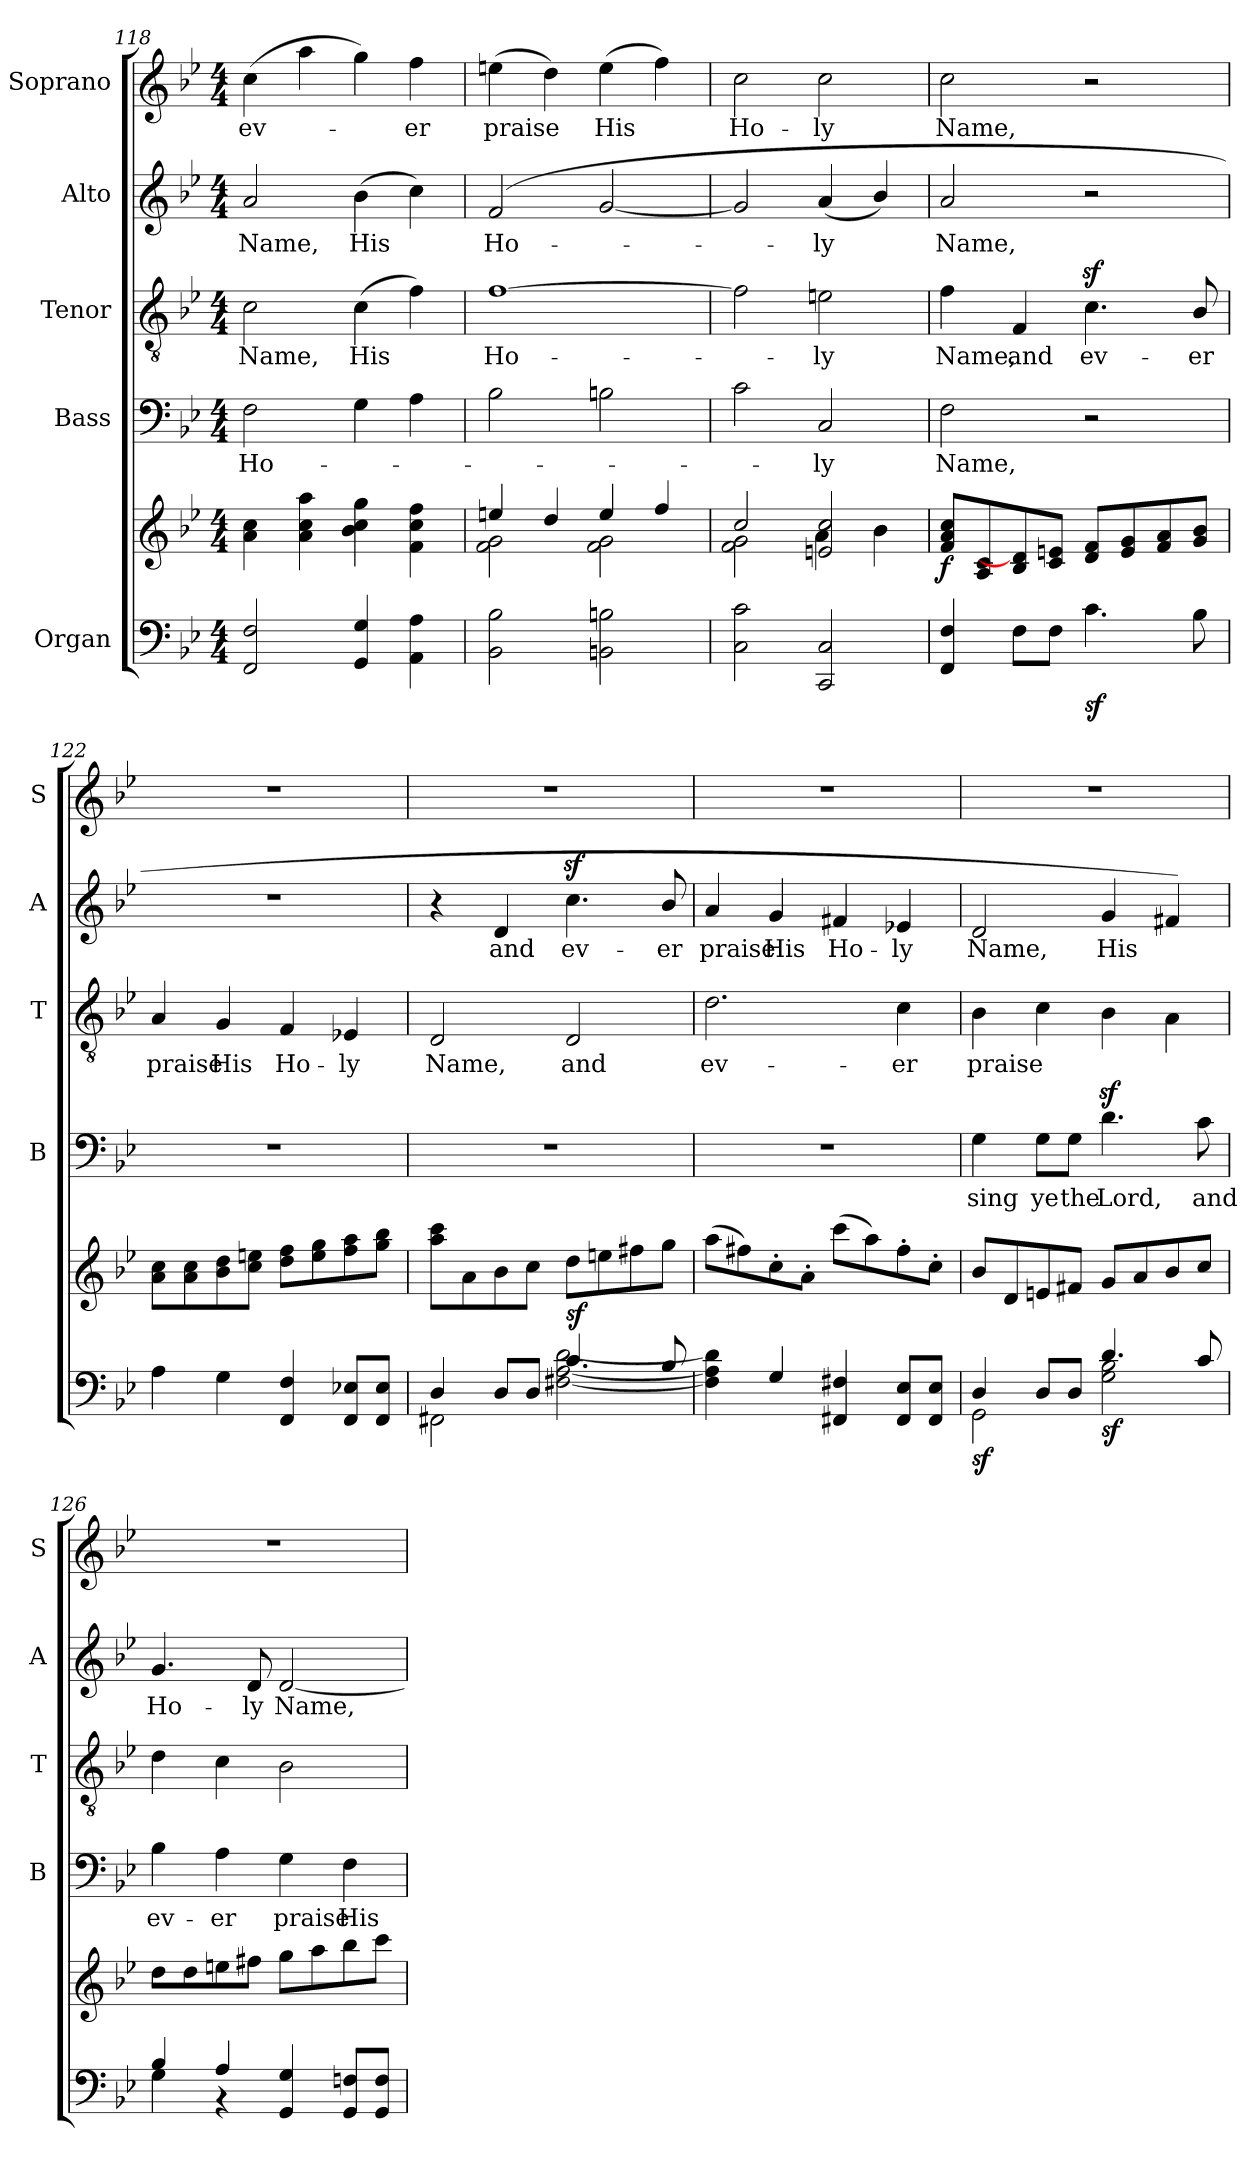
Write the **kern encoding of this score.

**kern	**kern	**dynam	**kern	**text	**kern	**text	**kern	**text	**kern	**text
*part5	*part5	*part5	*part4	*part4	*part3	*part3	*part2	*part2	*part1	*part1
*staff6	*staff5	*staff5/6	*staff4	*staff4	*staff3	*staff3	*staff2	*staff2	*staff1	*staff1
*I"Organ	*	*	*I"Bass	*	*I"Tenor	*	*I"Alto	*	*I"Soprano	*
*	*	*	*I'B	*	*I'T	*	*I'A	*	*I'S	*
*clefF4	*clefG2	*	*clefF4	*	*clefGv2	*	*clefG2	*	*clefG2	*
*k[b-e-]	*k[b-e-]	*	*k[b-e-]	*	*k[b-e-]	*	*k[b-e-]	*	*k[b-e-]	*
*B-:	*B-:	*	*B-:	*	*B-:	*	*B-:	*	*B-:	*
*M4/4	*M4/4	*	*M4/4	*	*M4/4	*	*M4/4	*	*M4/4	*
=118	=118	=118	=118	=118	=118	=118	=118	=118	=118	=118
*	*^	*	*	*	*	*	*	*	*	*
!	!	!	!	!	!LO:LY:b	!	!LO:LY:b	!	!LO:LY:b	!	!LO:LY:b
2FF/ 2F/	4a\ 4cc\	2ryy	.	2F\	Ho-	2c\	Name,	2a/	Name,	(>4cc\	ev-
.	4a\ 4cc\ 4aa\	.	.	.	.	.	.	.	.	4aa\	.
!	!	!	!	!	!	!	!LO:LY:b	!	!LO:LY:b	!	!
4GG/ 4G/	4b-\ 4cc\ 4gg\	2ryy	.	4G\	.	(>4c\	His	(>4b-\	His	4gg\)	.
!	!	!	!	!	!	!	!	!	!	!	!LO:LY:b
4AA\ 4A\	4f\ 4cc\ 4ff\	.	.	4A\	.	4f\)	.	4cc\)	.	4ff\	er
=119	=119	=119	=119	=119	=119	=119	=119	=119	=119	=119	=119
!	!	!	!	!	!	!	!LO:LY:b	!	!LO:LY:b	!	!LO:LY:b
2BB-\ 2B-\	4een/	2f\ 2g\	.	2B-\	.	[1f	Ho-	(<2f/	Ho-	(>4een\	praise
.	4dd/	.	.	.	.	.	.	.	.	4dd\)	.
!	!	!	!	!	!	!	!	!	!	!	!LO:LY:b
2BBn\ 2Bn\	4ee/	2f\ 2g\	.	2Bn\	.	.	.	[2g/	.	(>4ee\	His
.	4ff/	.	.	.	.	.	.	.	.	4ff\)	.
!!LO:PB:g=z
=120	=120	=120	=120	=120	=120	=120	=120	=120	=120	=120	=120
*^	*	*	*	*	*	*	*	*	*	*	*
!	!	!	!	!	!	!	!	!	!	!	!	!LO:LY:b
2C\ 2c\	1ryy	2cc/	2f\ 2g\	.	2c\	.	2f\]	.	2g/]	.	2cc\	Ho-
!	!	!	!	!	!	!LO:LY:b	!	!LO:LY:b	!	!LO:LY:b	!	!LO:LY:b
2CC/ 2C/	.	2en/ 2cc/	4a\	.	2C/	ly	2en\	ly	(<4a/	ly	2cc\	-ly
.	.	.	4b-\	.	.	.	.	.	4b-/)	.	.	.
=121	=121	=121	=121	=121	=121	=121	=121	=121	=121	=121	=121	=121
!	!	!	!	!LO:DY:b	!	!LO:LY:b	!	!LO:LY:b	!	!LO:LY:b	!	!LO:LY:b
4FF/ 4F/	1ryy	8f/ 8a/ 8cc/L	1ryy	f	2F\	Name,	4f\	Name,	2a/	Name,	2cc\	Name,
.	.	8A/ 8c/	.	.	.	.	.	.	.	.	.	.
!	!	!	!	!	!	!	!	!LO:LY:b	!	!	!	!
8F\L	.	8B-/ 8d/]	.	.	.	.	4F/	and	.	.	.	.
8F\J	.	8c/ 8en/J	.	.	.	.	.	.	.	.	.	.
!	!	!	!	!LO:DY:b=2	!	!	!	!LO:LY:b	!	!	!	!
4.c\	.	8d/ 8f/L	.	sf	2r	.	4.cz<\	ev-	2r	.	2r	.
.	.	8e/ 8g/	.	.	.	.	.	.	.	.	.	.
.	.	8f/ 8a/	.	.	.	.	.	.	.	.	.	.
!	!	!	!	!	!	!	!	!LO:LY:b	!	!	!	!
8B-\	.	8g/ 8b-/J	.	.	.	.	8B-/	-er	.	.	.	.
=122	=122	=122	=122	=122	=122	=122	=122	=122	=122	=122	=122	=122
!	!	!	!	!	!	!	!	!LO:LY:b	!	!	!	!
4A\	2ryy	8a\ 8cc\L	1ryy	.	1r	.	4A/	praise	1r	.	1r	.
.	.	8a\ 8cc\	.	.	.	.	.	.	.	.	.	.
!	!	!	!	!	!	!	!	!LO:LY:b	!	!	!	!
4G\	.	8b-\ 8dd\	.	.	.	.	4G/	His	.	.	.	.
.	.	8cc\ 8een\J	.	.	.	.	.	.	.	.	.	.
!	!	!	!	!	!	!	!	!LO:LY:b	!	!	!	!
4FF/ 4F/	2ryy	8dd\ 8ff\L	.	.	.	.	4F/	Ho-	.	.	.	.
.	.	8ee\ 8gg\	.	.	.	.	.	.	.	.	.	.
!	!	!	!	!	!	!	!	!LO:LY:b	!	!	!	!
8FF/ 8E-X/L	.	8ff\ 8aa\	.	.	.	.	4E-X/	-ly	.	.	.	.
8FF/ 8E-/J	.	8gg\ 8bb-\J	.	.	.	.	.	.	.	.	.	.
=123	=123	=123	=123	=123	=123	=123	=123	=123	=123	=123	=123	=123
!	!	!	!	!	!	!	!	!LO:LY:b	!	!	!	!
4D/	2FF#X\	8aa\ 8ccc\L	1ryy	.	1r	.	2D/	Name,	4r	.	1r	.
.	.	8a\	.	.	.	.	.	.	.	.	.	.
!	!	!	!	!	!	!	!	!	!	!LO:LY:b	!	!
8D/L	.	8b-\	.	.	.	.	.	.	4d/	and	.	.
8D/J	.	8cc\J	.	.	.	.	.	.	.	.	.	.
!	!	!	!	!LO:DY:b	!	!	!	!LO:LY:b	!	!LO:LY:b	!	!
4.c/	[2F#X\ [2A\ [2d\	8dd\L	.	sf	.	.	2D/	and	4.ccz<\	ev-	.	.
.	.	8een\	.	.	.	.	.	.	.	.	.	.
.	.	8ff#X\	.	.	.	.	.	.	.	.	.	.
!	!	!	!	!	!	!	!	!	!	!LO:LY:b	!	!
8B-/	.	8gg\J	.	.	.	.	.	.	8b-/	-er	.	.
=124	=124	=124	=124	=124	=124	=124	=124	=124	=124	=124	=124	=124
!	!	!	!	!	!	!	!	!LO:LY:b	!	!LO:LY:b	!	!
4ryy	4F#\] 4A\] 4d\]	(>8aa\L	1ryy	.	1r	.	2.d\	ev-	4a/	praise	1r	.
.	.	8ff#X\)	.	.	.	.	.	.	.	.	.	.
!	!	!	!	!	!	!	!	!	!	!LO:LY:b	!	!
4G/	4ryy	8cc'\	.	.	.	.	.	.	4g/	His	.	.
.	.	8a'\J	.	.	.	.	.	.	.	.	.	.
!	!	!	!	!	!	!	!	!	!	!LO:LY:b	!	!
4FF#X/ 4F#X/	2ryy	(>8ccc\L	.	.	.	.	.	.	4f#X/	Ho-	.	.
.	.	8aa\)	.	.	.	.	.	.	.	.	.	.
!	!	!	!	!	!	!	!	!LO:LY:b	!	!LO:LY:b	!	!
8FF#/ 8E-i/L	.	8ff#'\	.	.	.	.	4c\	-er	4e-X/	-ly	.	.
8FF#/ 8E-/J	.	8cc'\J	.	.	.	.	.	.	.	.	.	.
!!LO:LB:g=z
=125	=125	=125	=125	=125	=125	=125	=125	=125	=125	=125	=125	=125
!	!	!	!	!LO:DY:b=2	!	!LO:LY:b	!	!LO:LY:b	!	!LO:LY:b	!	!
4D/	2GG\	8b-/L	1ryy	sf	4G\	sing	4B-\	praise	2d/	Name,	1r	.
.	.	8d/	.	.	.	.	.	.	.	.	.	.
!	!	!	!	!	!	!LO:LY:b	!	!	!	!	!	!
8D/L	.	8en/	.	.	8G\L	ye	4c\	.	.	.	.	.
!	!	!	!	!	!	!LO:LY:b	!	!	!	!	!	!
8D/J	.	8f#X/J	.	.	8G\J	the	.	.	.	.	.	.
!	!	!	!	!LO:DY:b=2	!	!LO:LY:b	!	!	!	!LO:LY:b	!	!
4.d/	2G\ 2B-\	8g/L	.	sf	4.dz<\	Lord,	4B-\	.	4g/	His	.	.
.	.	8a/	.	.	.	.	.	.	.	.	.	.
.	.	8b-/	.	.	.	.	4A\	.	4f#X/)	.	.	.
!	!	!	!	!	!	!LO:LY:b	!	!	!	!	!	!
8c/	.	8cc/J	.	.	8c\	and	.	.	.	.	.	.
=126	=126	=126	=126	=126	=126	=126	=126	=126	=126	=126	=126	=126
!	!	!	!	!	!	!LO:LY:b	!	!	!	!LO:LY:b	!	!
4B-/	4G\	8dd\L	1ryy	.	4B-\	ev-	4d\	.	4.g/	Ho-	1r	.
.	.	8dd\	.	.	.	.	.	.	.	.	.	.
!	!	!	!	!	!	!LO:LY:b	!	!	!	!	!	!
4A/	4r	8een\	.	.	4A\	-er	4c\	.	.	.	.	.
!	!	!	!	!	!	!	!	!	!	!LO:LY:b	!	!
.	.	8ff#X\J	.	.	.	.	.	.	8d/	-ly	.	.
!	!	!	!	!	!	!LO:LY:b	!	!	!	!LO:LY:b	!	!
4GG/ 4G/	2ryy	8gg\L	.	.	4G\	praise	2B-\	.	[2d/	Name,	.	.
.	.	8aa\	.	.	.	.	.	.	.	.	.	.
!	!	!	!	!	!	!LO:LY:b	!	!	!	!	!	!
8GG/ 8Fni/L	.	8bb-\	.	.	4F\	His	.	.	.	.	.	.
8GG/ 8F/J	.	8ccc\J	.	.	.	.	.	.	.	.	.	.
*v	*v	*	*	*	*	*	*	*	*	*	*	*
*	*v	*v	*	*	*	*	*	*	*	*	*
=	=	=	=	=	=	=	=	=	=	=
*-	*-	*-	*-	*-	*-	*-	*-	*-	*-	*-
